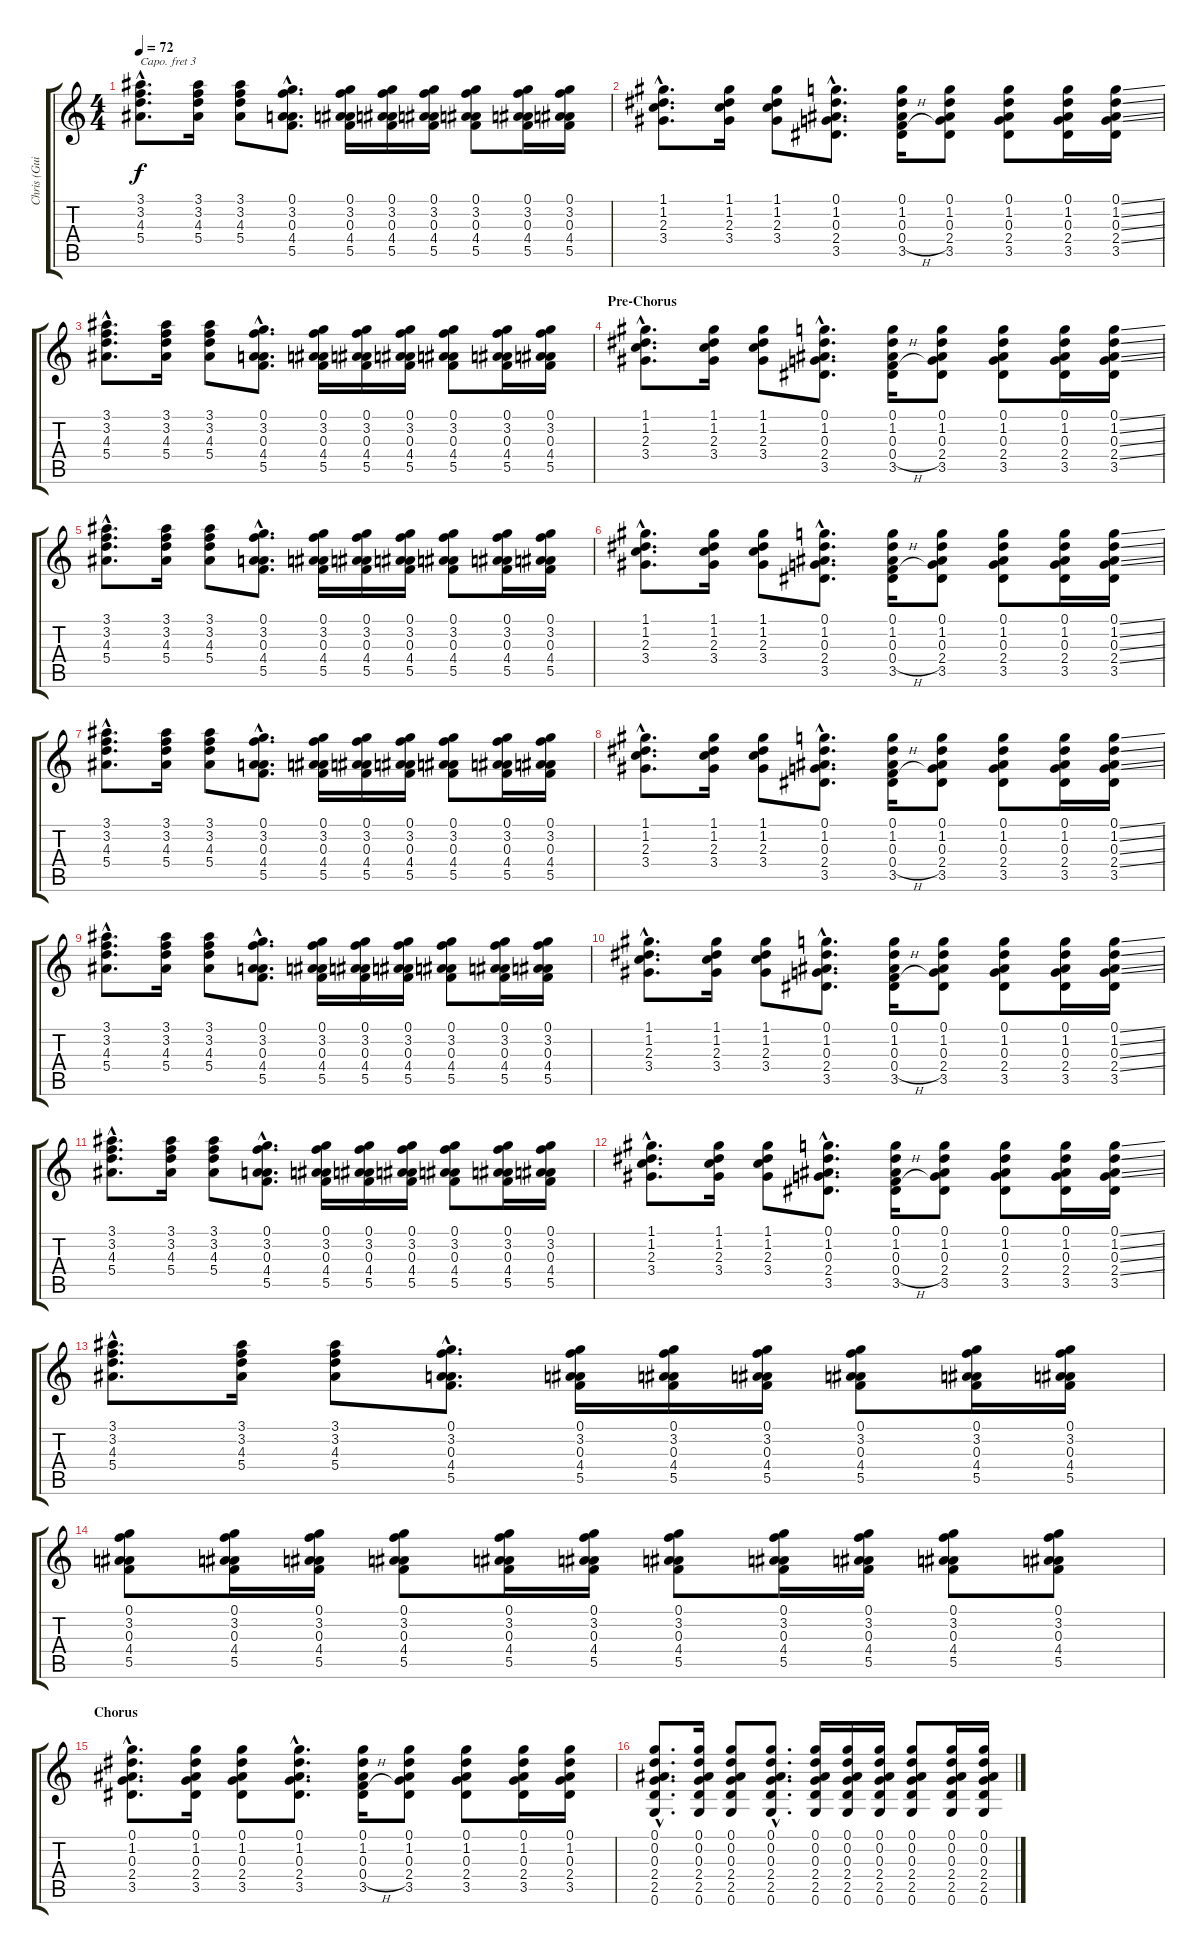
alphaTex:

\track ("Chris (Guitar Overdub) Capo 3rd" "Chris (Gui") {instrument distortionguitar}
\staff {score tabs}
\capo 3
\tuning (E4 B3 G3 D3 A2 E2) {hide}
\ts (4 4)
\tempo 72
\clef g2
\ks c
(3.1{hac} 3.2{hac} 4.3{hac} 5.4{hac}).8{d dy f} (3.1 3.2 4.3 5.4).16 (3.1 3.2 4.3 5.4).8 (0.1{hac} 3.2{hac} 0.3{hac} 4.4{hac} 5.5{hac}).8{d} (0.1 3.2 0.3 4.4 5.5).16 (0.1 3.2 0.3 4.4 5.5).16 (0.1 3.2 0.3 4.4 5.5).16 (0.1 3.2 0.3 4.4 5.5).8 (0.1 3.2 0.3 4.4 5.5).16 (0.1 3.2 0.3 4.4 5.5).16 |
(1.1{hac} 1.2{hac} 2.3{hac} 3.4{hac}).8{d} (1.1 1.2 2.3 3.4).16 (1.1 1.2 2.3 3.4).8 (0.1{hac} 1.2{hac} 0.3{hac} 2.4{hac} 3.5{hac}).8{d} (0.1 1.2 0.3 0.4{h} 3.5).16 (0.1 1.2 0.3 2.4 3.5).8 (0.1 1.2 0.3 2.4 3.5).8 (0.1 1.2 0.3 2.4 3.5).16 (0.1{ss} 1.2{ss} 0.3{ss} 2.4{ss} 3.5).16 |
(3.1{hac} 3.2{hac} 4.3{hac} 5.4{hac}).8{d} (3.1 3.2 4.3 5.4).16 (3.1 3.2 4.3 5.4).8 (0.1{hac} 3.2{hac} 0.3{hac} 4.4{hac} 5.5{hac}).8{d} (0.1 3.2 0.3 4.4 5.5).16 (0.1 3.2 0.3 4.4 5.5).16 (0.1 3.2 0.3 4.4 5.5).16 (0.1 3.2 0.3 4.4 5.5).8 (0.1 3.2 0.3 4.4 5.5).16 (0.1 3.2 0.3 4.4 5.5).16 |
\section ("" "Pre-Chorus")
(1.1{hac} 1.2{hac} 2.3{hac} 3.4{hac}).8{d} (1.1 1.2 2.3 3.4).16 (1.1 1.2 2.3 3.4).8 (0.1{hac} 1.2{hac} 0.3{hac} 2.4{hac} 3.5{hac}).8{d} (0.1 1.2 0.3 0.4{h} 3.5).16 (0.1 1.2 0.3 2.4 3.5).8 (0.1 1.2 0.3 2.4 3.5).8 (0.1 1.2 0.3 2.4 3.5).16 (0.1{ss} 1.2{ss} 0.3{ss} 2.4{ss} 3.5).16 |
(3.1{hac} 3.2{hac} 4.3{hac} 5.4{hac}).8{d} (3.1 3.2 4.3 5.4).16 (3.1 3.2 4.3 5.4).8 (0.1{hac} 3.2{hac} 0.3{hac} 4.4{hac} 5.5{hac}).8{d} (0.1 3.2 0.3 4.4 5.5).16 (0.1 3.2 0.3 4.4 5.5).16 (0.1 3.2 0.3 4.4 5.5).16 (0.1 3.2 0.3 4.4 5.5).8 (0.1 3.2 0.3 4.4 5.5).16 (0.1 3.2 0.3 4.4 5.5).16 |
(1.1{hac} 1.2{hac} 2.3{hac} 3.4{hac}).8{d} (1.1 1.2 2.3 3.4).16 (1.1 1.2 2.3 3.4).8 (0.1{hac} 1.2{hac} 0.3{hac} 2.4{hac} 3.5{hac}).8{d} (0.1 1.2 0.3 0.4{h} 3.5).16 (0.1 1.2 0.3 2.4 3.5).8 (0.1 1.2 0.3 2.4 3.5).8 (0.1 1.2 0.3 2.4 3.5).16 (0.1{ss} 1.2{ss} 0.3{ss} 2.4{ss} 3.5).16 |
(3.1{hac} 3.2{hac} 4.3{hac} 5.4{hac}).8{d} (3.1 3.2 4.3 5.4).16 (3.1 3.2 4.3 5.4).8 (0.1{hac} 3.2{hac} 0.3{hac} 4.4{hac} 5.5{hac}).8{d} (0.1 3.2 0.3 4.4 5.5).16 (0.1 3.2 0.3 4.4 5.5).16 (0.1 3.2 0.3 4.4 5.5).16 (0.1 3.2 0.3 4.4 5.5).8 (0.1 3.2 0.3 4.4 5.5).16 (0.1 3.2 0.3 4.4 5.5).16 |
(1.1{hac} 1.2{hac} 2.3{hac} 3.4{hac}).8{d} (1.1 1.2 2.3 3.4).16 (1.1 1.2 2.3 3.4).8 (0.1{hac} 1.2{hac} 0.3{hac} 2.4{hac} 3.5{hac}).8{d} (0.1 1.2 0.3 0.4{h} 3.5).16 (0.1 1.2 0.3 2.4 3.5).8 (0.1 1.2 0.3 2.4 3.5).8 (0.1 1.2 0.3 2.4 3.5).16 (0.1{ss} 1.2{ss} 0.3{ss} 2.4{ss} 3.5).16 |
(3.1{hac} 3.2{hac} 4.3{hac} 5.4{hac}).8{d} (3.1 3.2 4.3 5.4).16 (3.1 3.2 4.3 5.4).8 (0.1{hac} 3.2{hac} 0.3{hac} 4.4{hac} 5.5{hac}).8{d} (0.1 3.2 0.3 4.4 5.5).16 (0.1 3.2 0.3 4.4 5.5).16 (0.1 3.2 0.3 4.4 5.5).16 (0.1 3.2 0.3 4.4 5.5).8 (0.1 3.2 0.3 4.4 5.5).16 (0.1 3.2 0.3 4.4 5.5).16 |
(1.1{hac} 1.2{hac} 2.3{hac} 3.4{hac}).8{d} (1.1 1.2 2.3 3.4).16 (1.1 1.2 2.3 3.4).8 (0.1{hac} 1.2{hac} 0.3{hac} 2.4{hac} 3.5{hac}).8{d} (0.1 1.2 0.3 0.4{h} 3.5).16 (0.1 1.2 0.3 2.4 3.5).8 (0.1 1.2 0.3 2.4 3.5).8 (0.1 1.2 0.3 2.4 3.5).16 (0.1{ss} 1.2{ss} 0.3{ss} 2.4{ss} 3.5).16 |
(3.1{hac} 3.2{hac} 4.3{hac} 5.4{hac}).8{d} (3.1 3.2 4.3 5.4).16 (3.1 3.2 4.3 5.4).8 (0.1{hac} 3.2{hac} 0.3{hac} 4.4{hac} 5.5{hac}).8{d} (0.1 3.2 0.3 4.4 5.5).16 (0.1 3.2 0.3 4.4 5.5).16 (0.1 3.2 0.3 4.4 5.5).16 (0.1 3.2 0.3 4.4 5.5).8 (0.1 3.2 0.3 4.4 5.5).16 (0.1 3.2 0.3 4.4 5.5).16 |
(1.1{hac} 1.2{hac} 2.3{hac} 3.4{hac}).8{d} (1.1 1.2 2.3 3.4).16 (1.1 1.2 2.3 3.4).8 (0.1{hac} 1.2{hac} 0.3{hac} 2.4{hac} 3.5{hac}).8{d} (0.1 1.2 0.3 0.4{h} 3.5).16 (0.1 1.2 0.3 2.4 3.5).8 (0.1 1.2 0.3 2.4 3.5).8 (0.1 1.2 0.3 2.4 3.5).16 (0.1{ss} 1.2{ss} 0.3{ss} 2.4{ss} 3.5).16 |
(3.1{hac} 3.2{hac} 4.3{hac} 5.4{hac}).8{d} (3.1 3.2 4.3 5.4).16 (3.1 3.2 4.3 5.4).8 (0.1{hac} 3.2{hac} 0.3{hac} 4.4{hac} 5.5{hac}).8{d} (0.1 3.2 0.3 4.4 5.5).16 (0.1 3.2 0.3 4.4 5.5).16 (0.1 3.2 0.3 4.4 5.5).16 (0.1 3.2 0.3 4.4 5.5).8 (0.1 3.2 0.3 4.4 5.5).16 (0.1 3.2 0.3 4.4 5.5).16 |
(0.1 3.2 0.3 4.4 5.5).8 (0.1 3.2 0.3 4.4 5.5).16 (0.1 3.2 0.3 4.4 5.5).16 (0.1 3.2 0.3 4.4 5.5).8 (0.1 3.2 0.3 4.4 5.5).16 (0.1 3.2 0.3 4.4 5.5).16 (0.1 3.2 0.3 4.4 5.5).8 (0.1 3.2 0.3 4.4 5.5).16 (0.1 3.2 0.3 4.4 5.5).16 (0.1 3.2 0.3 4.4 5.5).8 (0.1 3.2 0.3 4.4 5.5).8 |
\section ("" "Chorus")
(0.1{hac} 1.2{hac} 0.3{hac} 2.4{hac} 3.5{hac}).8{d} (0.1 1.2 0.3 2.4 3.5).16 (0.1 1.2 0.3 2.4 3.5).8 (0.1{hac} 1.2{hac} 0.3{hac} 2.4{hac} 3.5{hac}).8{d} (0.1 1.2 0.3 0.4{h} 3.5).16 (0.1 1.2 0.3 2.4 3.5).8 (0.1 1.2 0.3 2.4 3.5).8 (0.1 1.2 0.3 2.4 3.5).16 (0.1 1.2 0.3 2.4 3.5).16 |
(0.1{hac} 0.2{hac} 0.3{hac} 2.4{hac} 2.5{hac} 0.6{hac}).8{d} (0.1 0.2 0.3 2.4 2.5 0.6).16 (0.1 0.2 0.3 2.4 2.5 0.6).8 (0.1{hac} 0.2{hac} 0.3{hac} 2.4{hac} 2.5{hac} 0.6{hac}).8{d} (0.1 0.2 0.3 2.4 2.5 0.6).16 (0.1 0.2 0.3 2.4 2.5 0.6).16 (0.1 0.2 0.3 2.4 2.5 0.6).16 (0.1 0.2 0.3 2.4 2.5 0.6).8 (0.1 0.2 0.3 2.4 2.5 0.6).16 (0.1 0.2 0.3 2.4 2.5 0.6).16
